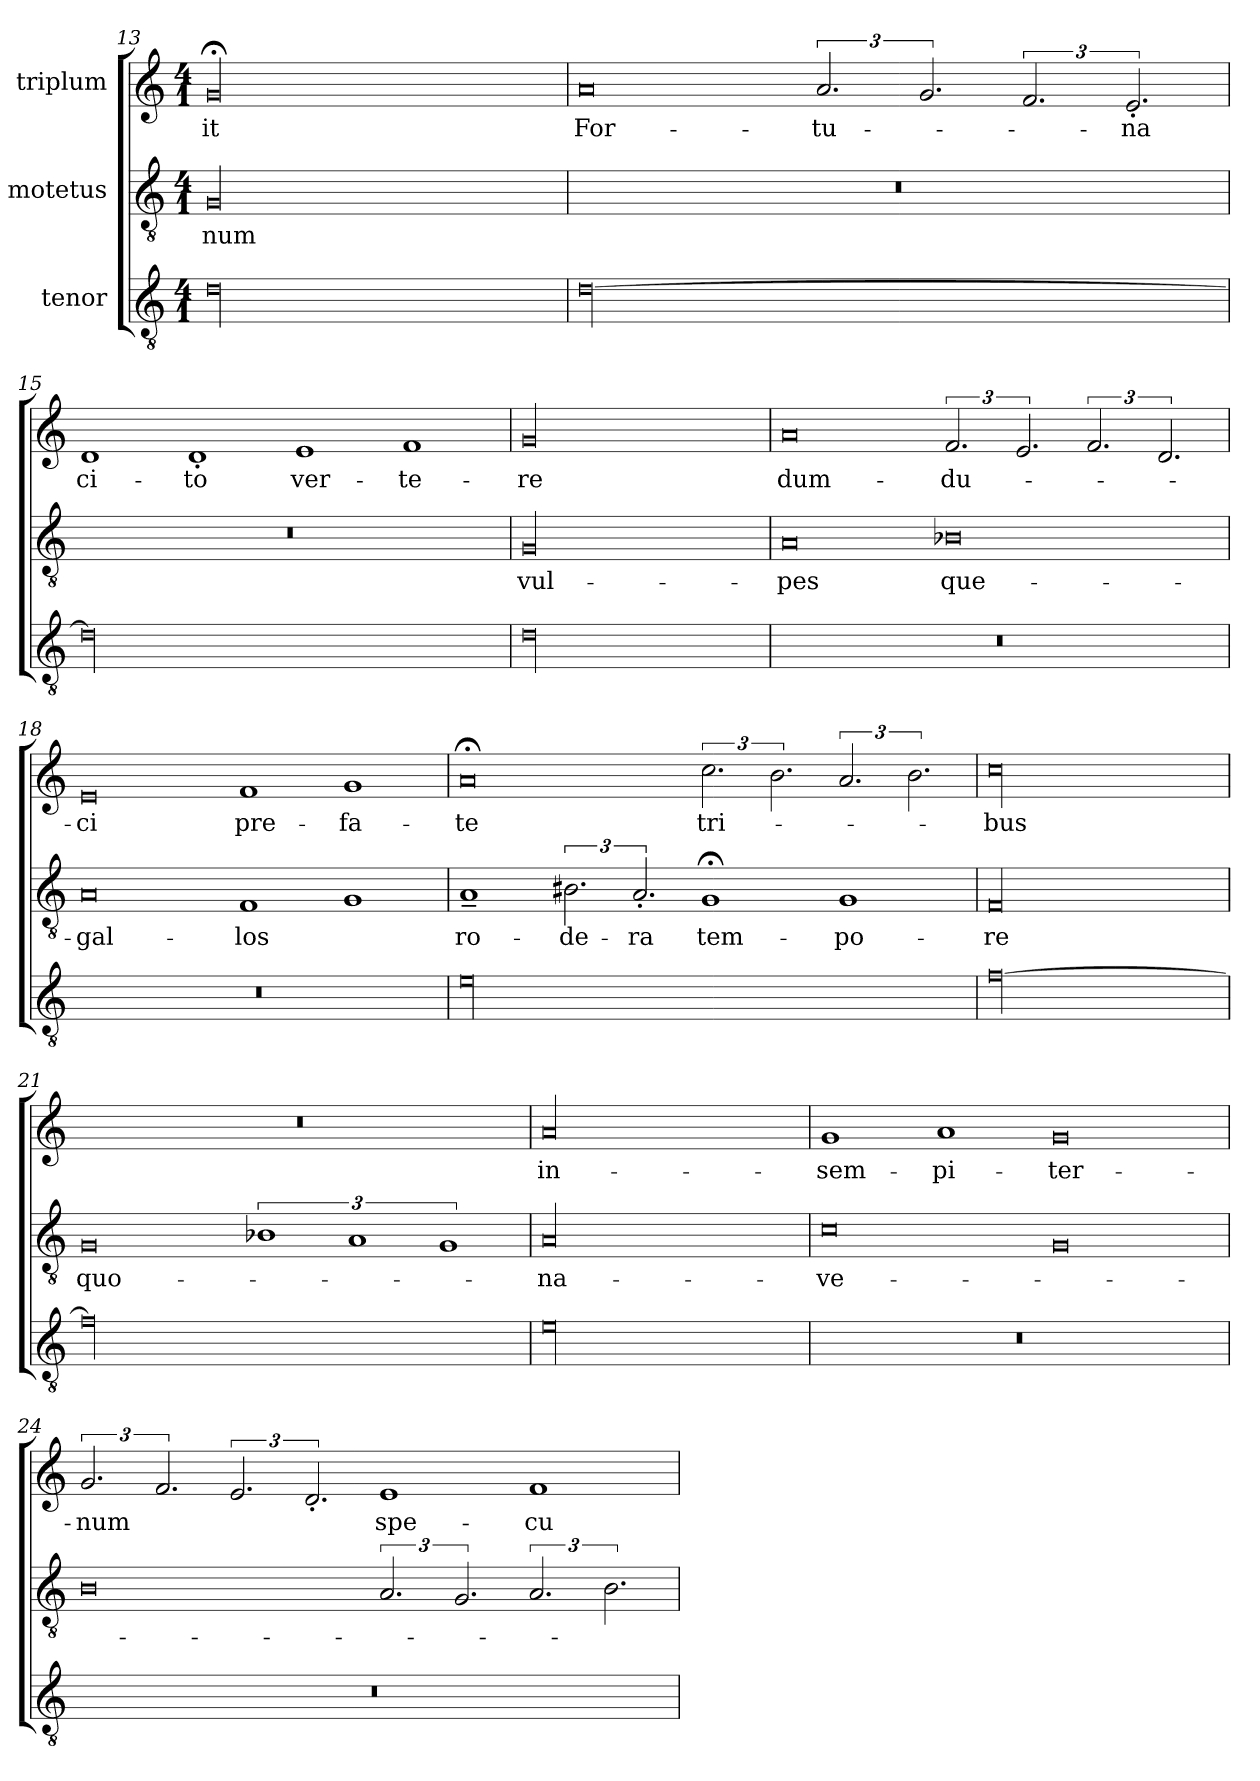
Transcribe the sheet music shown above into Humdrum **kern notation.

**kern	**kern	**text	**kern	**text
*part3	*part2	*part2	*part1	*part1
*staff3	*staff2	*staff2	*staff1	*staff1
*I"tenor	*I"motetus	*	*I"triplum	*
*clefGv2	*clefGv2	*	*clefG2	*
*k[]	*k[]	*	*k[]	*
*C:	*C:	*	*C:	*
*M4/1	*M4/1	*	*M4/1	*
=13	=13	=13	=13	=13
00d\	00G/	-num	00g;</	-it
=14	=14	=14	=14	=14
[00d\	00r	.	0a/	For-
.	.	.	3.a/	-tu-
.	.	.	3.g/	.
.	.	.	3.f/	.
.	.	.	3.e'/	-na
=15	=15	=15	=15	=15
00d\]	00r	.	1d/	ci-
.	.	.	1d'/	-to
.	.	.	1e/	ver-
.	.	.	1f/	-te-
=16	=16	=16	=16	=16
00d\	00G/	vul-	00g/	-re
=17	=17	=17	=17	=17
00r	0A/	-pes	0a/	dum-
.	0B-X\	que-	3.f/	du-
.	.	.	3.e/	.
.	.	.	3.f/	.
.	.	.	3.d/	.
=18	=18	=18	=18	=18
00r	0A/	gal-	0e/	-ci
.	1F/	-los	1f/	pre-
.	1G/	.	1g/	-fa-
!!LO:PB:g=z
=19	=19	=19	=19	=19
00e\	1A~/	ro-	0a;</	-te
.	3.B#X\	-de-	.	.
.	3.A'/	-ra	.	.
.	1G;</	tem-	3.cc\	tri-
.	.	.	3.b\	.
.	1G/	-po-	3.a/	.
.	.	.	3.b\	.
=20	=20	=20	=20	=20
[00f\	00F/	-re	00cc\	-bus
=21	=21	=21	=21	=21
00f\]	0G/	quo-	00r	.
.	3%2B-X\	.	.	.
.	3%2A/	.	.	.
.	3%2G/	.	.	.
=22	=22	=22	=22	=22
00e\	00A/	na-	00a/	in-
=23	=23	=23	=23	=23
00r	0c\	-ve-	1g/	sem-
.	.	.	1a/	-pi-
.	0G/	.	0g/	-ter-
=24	=24	=24	=24	=24
00r	0B\	.	3.g/	-num
.	.	.	3.f/	.
.	.	.	3.e/	.
.	.	.	3.d'/	.
.	3.A/	.	1e/	spe-
.	3.G/	.	.	.
.	3.A/	.	1f/	-cu-
.	3.B\	.	.	.
=	=	=	=	=
*-	*-	*-	*-	*-
